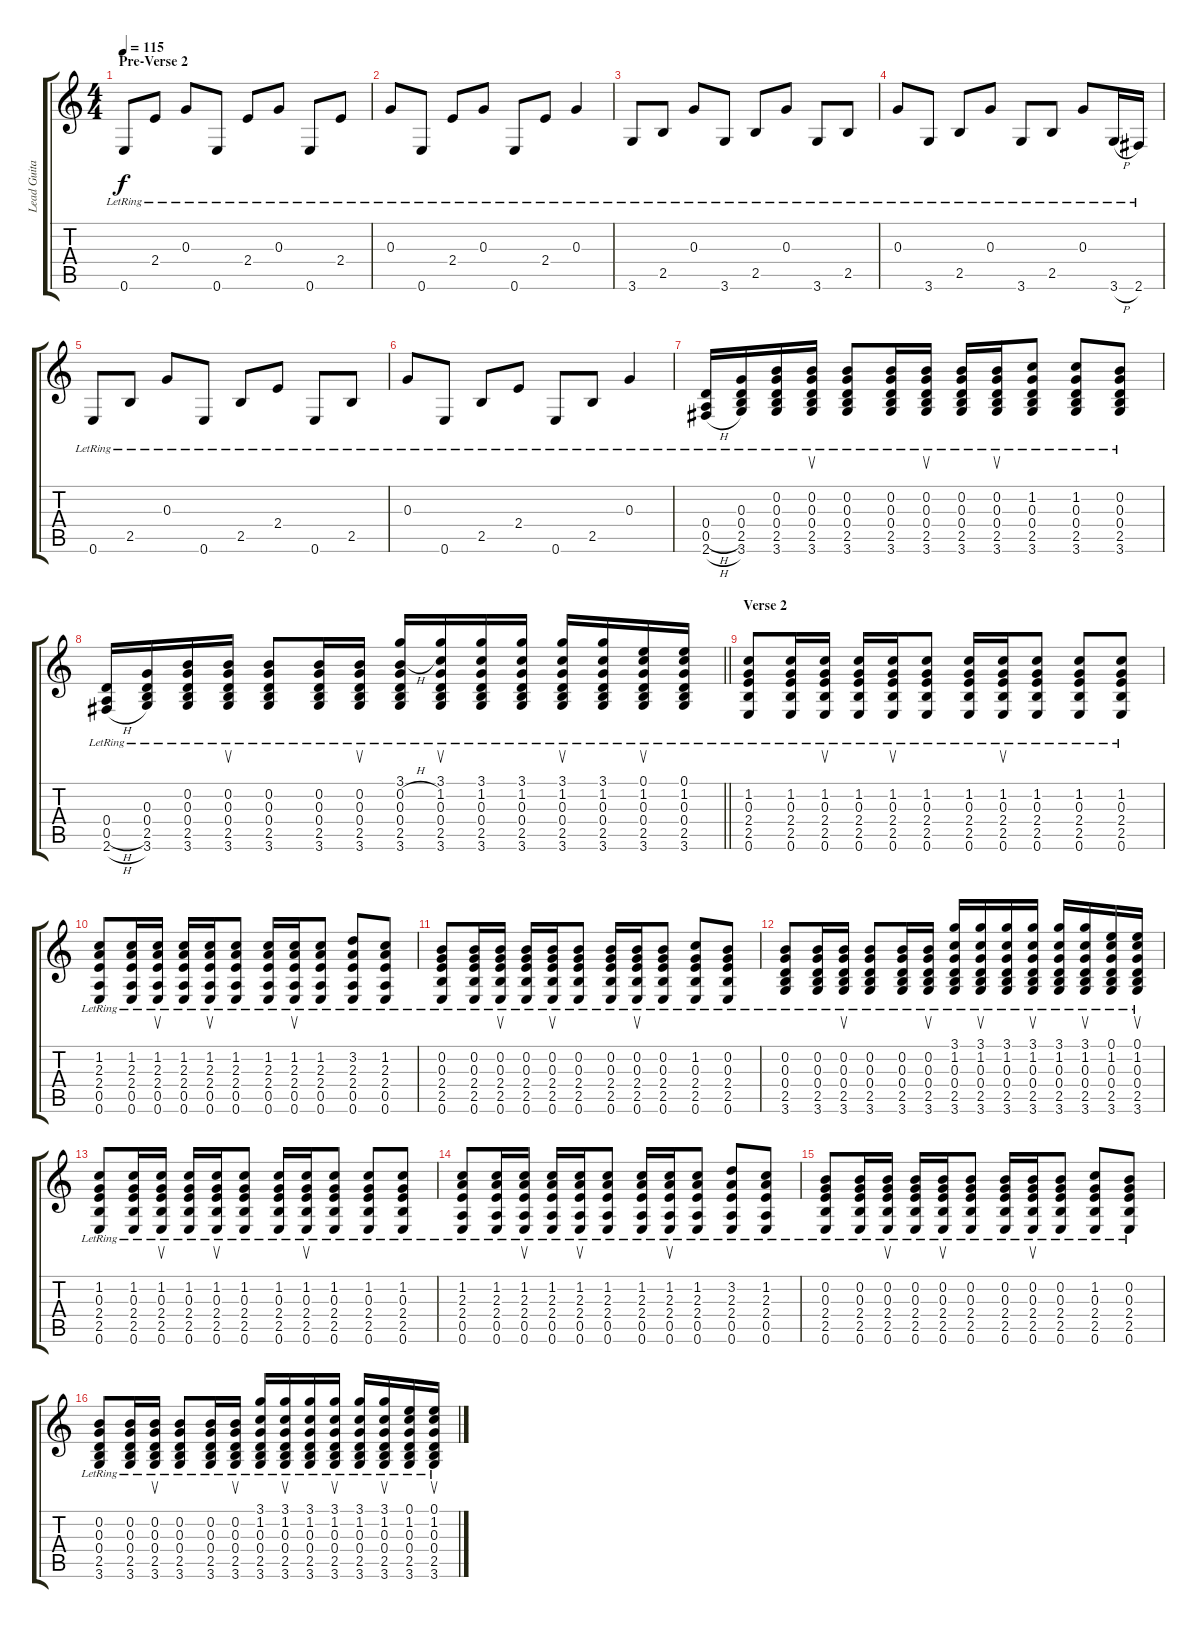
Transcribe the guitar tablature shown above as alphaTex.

\track ("Lead Guitar" "Lead Guita") {instrument acousticguitarnylon}
\staff {score tabs}
\tuning (E4 B3 G3 D3 A2 E2) {hide}
\ts (4 4)
\section ("" "Pre-Verse 2")
\tempo 115
\clef g2
\ks c
0.6{lr}.8{dy f} 2.4{lr}.8 0.3{lr}.8 0.6{lr}.8 2.4{lr}.8 0.3{lr}.8 0.6{lr}.8 2.4{lr}.8 |
0.3{lr}.8 0.6{lr}.8 2.4{lr}.8 0.3{lr}.8 0.6{lr}.8 2.4{lr}.8 0.3{lr}.4 |
3.6{lr}.8 2.5{lr}.8 0.3{lr}.8 3.6{lr}.8 2.5{lr}.8 0.3{lr}.8 3.6{lr}.8 2.5{lr}.8 |
0.3{lr}.8 3.6{lr}.8 2.5{lr}.8 0.3{lr}.8 3.6{lr}.8 2.5{lr}.8 0.3{lr}.8 3.6{h lr}.16 2.6{lr}.16 |
0.6{lr}.8 2.5{lr}.8 0.3{lr}.8 0.6{lr}.8 2.5{lr}.8 2.4{lr}.8 0.6{lr}.8 2.5{lr}.8 |
0.3{lr}.8 0.6{lr}.8 2.5{lr}.8 2.4{lr}.8 0.6{lr}.8 2.5{lr}.8 0.3{lr}.4 |
(0.4{lr} 0.5{h lr} 2.6{h lr}).16 (0.3{lr} 0.4{lr} 2.5{lr} 3.6{lr}).16 (0.2{lr} 0.3{lr} 0.4{lr} 2.5{lr} 3.6{lr}).16 (0.2{lr} 0.3{lr} 0.4{lr} 2.5{lr} 3.6{lr}).16{su} (0.2{lr} 0.3{lr} 0.4{lr} 2.5{lr} 3.6{lr}).8 (0.2{lr} 0.3{lr} 0.4{lr} 2.5{lr} 3.6{lr}).16 (0.2{lr} 0.3{lr} 0.4{lr} 2.5{lr} 3.6{lr}).16{su} (0.2{lr} 0.3{lr} 0.4{lr} 2.5{lr} 3.6{lr}).16 (0.2{lr} 0.3{lr} 0.4{lr} 2.5{lr} 3.6{lr}).16{su} (1.2{lr} 0.3{lr} 0.4{lr} 2.5{lr} 3.6{lr}).8 (1.2{lr} 0.3{lr} 0.4{lr} 2.5{lr} 3.6{lr}).8 (0.2{lr} 0.3{lr} 0.4{lr} 2.5{lr} 3.6{lr}).8 |
\barLineRight lightlight
(0.4{lr} 0.5{h lr} 2.6{h lr}).16 (0.3{lr} 0.4{lr} 2.5{lr} 3.6{lr}).16 (0.2{lr} 0.3{lr} 0.4{lr} 2.5{lr} 3.6{lr}).16 (0.2{lr} 0.3{lr} 0.4{lr} 2.5{lr} 3.6{lr}).16{su} (0.2{lr} 0.3{lr} 0.4{lr} 2.5{lr} 3.6{lr}).8 (0.2{lr} 0.3{lr} 0.4{lr} 2.5{lr} 3.6{lr}).16 (0.2{lr} 0.3{lr} 0.4{lr} 2.5{lr} 3.6{lr}).16{su} (3.1{lr} 0.2{h lr} 0.3{lr} 0.4{lr} 2.5{lr} 3.6{lr}).16 (3.1{lr} 1.2{lr} 0.3{lr} 0.4{lr} 2.5{lr} 3.6{lr}).16{su} (3.1{lr} 1.2{lr} 0.3{lr} 0.4{lr} 2.5{lr} 3.6{lr}).16 (3.1{lr} 1.2{lr} 0.3{lr} 0.4{lr} 2.5{lr} 3.6{lr}).16 (3.1{lr} 1.2{lr} 0.3{lr} 0.4{lr} 2.5{lr} 3.6{lr}).16{su} (3.1{lr} 1.2{lr} 0.3{lr} 0.4{lr} 2.5{lr} 3.6{lr}).16 (0.1{lr} 1.2{lr} 0.3{lr} 0.4{lr} 2.5{lr} 3.6{lr}).16{su} (0.1{lr} 1.2{lr} 0.3{lr} 0.4{lr} 2.5{lr} 3.6{lr}).16 |
\section ("" "Verse 2")
(1.2{lr} 0.3{lr} 2.4{lr} 2.5{lr} 0.6{lr}).8 (1.2{lr} 0.3{lr} 2.4{lr} 2.5{lr} 0.6{lr}).16 (1.2{lr} 0.3{lr} 2.4{lr} 2.5{lr} 0.6{lr}).16{su} (1.2{lr} 0.3{lr} 2.4{lr} 2.5{lr} 0.6{lr}).16 (1.2{lr} 0.3{lr} 2.4{lr} 2.5{lr} 0.6{lr}).16{su} (1.2{lr} 0.3{lr} 2.4{lr} 2.5{lr} 0.6{lr}).8 (1.2{lr} 0.3{lr} 2.4{lr} 2.5{lr} 0.6{lr}).16 (1.2{lr} 0.3{lr} 2.4{lr} 2.5{lr} 0.6{lr}).16{su} (1.2{lr} 0.3{lr} 2.4{lr} 2.5{lr} 0.6{lr}).8 (1.2{lr} 0.3{lr} 2.4{lr} 2.5{lr} 0.6{lr}).8 (1.2{lr} 0.3{lr} 2.4{lr} 2.5{lr} 0.6{lr}).8 |
(1.2{lr} 2.3{lr} 2.4{lr} 0.5{lr} 0.6{lr}).8 (1.2{lr} 2.3{lr} 2.4{lr} 0.5{lr} 0.6{lr}).16 (1.2{lr} 2.3{lr} 2.4{lr} 0.5{lr} 0.6{lr}).16{su} (1.2{lr} 2.3{lr} 2.4{lr} 0.5{lr} 0.6{lr}).16 (1.2{lr} 2.3{lr} 2.4{lr} 0.5{lr} 0.6{lr}).16{su} (1.2{lr} 2.3{lr} 2.4{lr} 0.5{lr} 0.6{lr}).8 (1.2{lr} 2.3{lr} 2.4{lr} 0.5{lr} 0.6{lr}).16 (1.2{lr} 2.3{lr} 2.4{lr} 0.5{lr} 0.6{lr}).16{su} (1.2{lr} 2.3{lr} 2.4{lr} 0.5{lr} 0.6{lr}).8 (3.2{lr} 2.3{lr} 2.4{lr} 0.5{lr} 0.6{lr}).8 (1.2{lr} 2.3{lr} 2.4{lr} 0.5{lr} 0.6{lr}).8 |
(0.2{lr} 0.3{lr} 2.4{lr} 2.5{lr} 0.6{lr}).8 (0.2{lr} 0.3{lr} 2.4{lr} 2.5{lr} 0.6{lr}).16 (0.2{lr} 0.3{lr} 2.4{lr} 2.5{lr} 0.6{lr}).16{su} (0.2{lr} 0.3{lr} 2.4{lr} 2.5{lr} 0.6{lr}).16 (0.2{lr} 0.3{lr} 2.4{lr} 2.5{lr} 0.6{lr}).16{su} (0.2{lr} 0.3{lr} 2.4{lr} 2.5{lr} 0.6{lr}).8 (0.2{lr} 0.3{lr} 2.4{lr} 2.5{lr} 0.6{lr}).16 (0.2{lr} 0.3{lr} 2.4{lr} 2.5{lr} 0.6{lr}).16{su} (0.2{lr} 0.3{lr} 2.4{lr} 2.5{lr} 0.6{lr}).8 (1.2{lr} 0.3{lr} 2.4{lr} 2.5{lr} 0.6{lr}).8 (0.2{lr} 0.3{lr} 2.4{lr} 2.5{lr} 0.6{lr}).8 |
(0.2{lr} 0.3{lr} 0.4{lr} 2.5{lr} 3.6{lr}).8 (0.2{lr} 0.3{lr} 0.4{lr} 2.5{lr} 3.6{lr}).16 (0.2{lr} 0.3{lr} 0.4{lr} 2.5{lr} 3.6{lr}).16{su} (0.2{lr} 0.3{lr} 0.4{lr} 2.5{lr} 3.6{lr}).8 (0.2{lr} 0.3{lr} 0.4{lr} 2.5{lr} 3.6{lr}).16 (0.2{lr} 0.3{lr} 0.4{lr} 2.5{lr} 3.6{lr}).16{su} (3.1{lr} 1.2{lr} 0.3{lr} 0.4{lr} 2.5{lr} 3.6{lr}).16 (3.1{lr} 1.2{lr} 0.3{lr} 0.4{lr} 2.5{lr} 3.6{lr}).16{su} (3.1{lr} 1.2{lr} 0.3{lr} 0.4{lr} 2.5{lr} 3.6{lr}).16 (3.1{lr} 1.2{lr} 0.3{lr} 0.4{lr} 2.5{lr} 3.6{lr}).16{su} (3.1{lr} 1.2{lr} 0.3{lr} 0.4{lr} 2.5{lr} 3.6{lr}).16 (3.1{lr} 1.2{lr} 0.3{lr} 0.4{lr} 2.5{lr} 3.6{lr}).16{su} (0.1{lr} 1.2{lr} 0.3{lr} 0.4{lr} 2.5{lr} 3.6{lr}).16 (0.1{lr} 1.2{lr} 0.3{lr} 0.4{lr} 2.5{lr} 3.6{lr}).16{su} |
(1.2{lr} 0.3{lr} 2.4{lr} 2.5{lr} 0.6{lr}).8 (1.2{lr} 0.3{lr} 2.4{lr} 2.5{lr} 0.6{lr}).16 (1.2{lr} 0.3{lr} 2.4{lr} 2.5{lr} 0.6{lr}).16{su} (1.2{lr} 0.3{lr} 2.4{lr} 2.5{lr} 0.6{lr}).16 (1.2{lr} 0.3{lr} 2.4{lr} 2.5{lr} 0.6{lr}).16{su} (1.2{lr} 0.3{lr} 2.4{lr} 2.5{lr} 0.6{lr}).8 (1.2{lr} 0.3{lr} 2.4{lr} 2.5{lr} 0.6{lr}).16 (1.2{lr} 0.3{lr} 2.4{lr} 2.5{lr} 0.6{lr}).16{su} (1.2{lr} 0.3{lr} 2.4{lr} 2.5{lr} 0.6{lr}).8 (1.2{lr} 0.3{lr} 2.4{lr} 2.5{lr} 0.6{lr}).8 (1.2{lr} 0.3{lr} 2.4{lr} 2.5{lr} 0.6{lr}).8 |
(1.2{lr} 2.3{lr} 2.4{lr} 0.5{lr} 0.6{lr}).8 (1.2{lr} 2.3{lr} 2.4{lr} 0.5{lr} 0.6{lr}).16 (1.2{lr} 2.3{lr} 2.4{lr} 0.5{lr} 0.6{lr}).16{su} (1.2{lr} 2.3{lr} 2.4{lr} 0.5{lr} 0.6{lr}).16 (1.2{lr} 2.3{lr} 2.4{lr} 0.5{lr} 0.6{lr}).16{su} (1.2{lr} 2.3{lr} 2.4{lr} 0.5{lr} 0.6{lr}).8 (1.2{lr} 2.3{lr} 2.4{lr} 0.5{lr} 0.6{lr}).16 (1.2{lr} 2.3{lr} 2.4{lr} 0.5{lr} 0.6{lr}).16{su} (1.2{lr} 2.3{lr} 2.4{lr} 0.5{lr} 0.6{lr}).8 (3.2{lr} 2.3{lr} 2.4{lr} 0.5{lr} 0.6{lr}).8 (1.2{lr} 2.3{lr} 2.4{lr} 0.5{lr} 0.6{lr}).8 |
(0.2{lr} 0.3{lr} 2.4{lr} 2.5{lr} 0.6{lr}).8 (0.2{lr} 0.3{lr} 2.4{lr} 2.5{lr} 0.6{lr}).16 (0.2{lr} 0.3{lr} 2.4{lr} 2.5{lr} 0.6{lr}).16{su} (0.2{lr} 0.3{lr} 2.4{lr} 2.5{lr} 0.6{lr}).16 (0.2{lr} 0.3{lr} 2.4{lr} 2.5{lr} 0.6{lr}).16{su} (0.2{lr} 0.3{lr} 2.4{lr} 2.5{lr} 0.6{lr}).8 (0.2{lr} 0.3{lr} 2.4{lr} 2.5{lr} 0.6{lr}).16 (0.2{lr} 0.3{lr} 2.4{lr} 2.5{lr} 0.6{lr}).16{su} (0.2{lr} 0.3{lr} 2.4{lr} 2.5{lr} 0.6{lr}).8 (1.2{lr} 0.3{lr} 2.4{lr} 2.5{lr} 0.6{lr}).8 (0.2{lr} 0.3{lr} 2.4{lr} 2.5{lr} 0.6{lr}).8 |
(0.2{lr} 0.3{lr} 0.4{lr} 2.5{lr} 3.6{lr}).8 (0.2{lr} 0.3{lr} 0.4{lr} 2.5{lr} 3.6{lr}).16 (0.2{lr} 0.3{lr} 0.4{lr} 2.5{lr} 3.6{lr}).16{su} (0.2{lr} 0.3{lr} 0.4{lr} 2.5{lr} 3.6{lr}).8 (0.2{lr} 0.3{lr} 0.4{lr} 2.5{lr} 3.6{lr}).16 (0.2{lr} 0.3{lr} 0.4{lr} 2.5{lr} 3.6{lr}).16{su} (3.1{lr} 1.2{lr} 0.3{lr} 0.4{lr} 2.5{lr} 3.6{lr}).16 (3.1{lr} 1.2{lr} 0.3{lr} 0.4{lr} 2.5{lr} 3.6{lr}).16{su} (3.1{lr} 1.2{lr} 0.3{lr} 0.4{lr} 2.5{lr} 3.6{lr}).16 (3.1{lr} 1.2{lr} 0.3{lr} 0.4{lr} 2.5{lr} 3.6{lr}).16{su} (3.1{lr} 1.2{lr} 0.3{lr} 0.4{lr} 2.5{lr} 3.6{lr}).16 (3.1{lr} 1.2{lr} 0.3{lr} 0.4{lr} 2.5{lr} 3.6{lr}).16{su} (0.1{lr} 1.2{lr} 0.3{lr} 0.4{lr} 2.5{lr} 3.6{lr}).16 (0.1{lr} 1.2{lr} 0.3{lr} 0.4{lr} 2.5{lr} 3.6{lr}).16{su}
